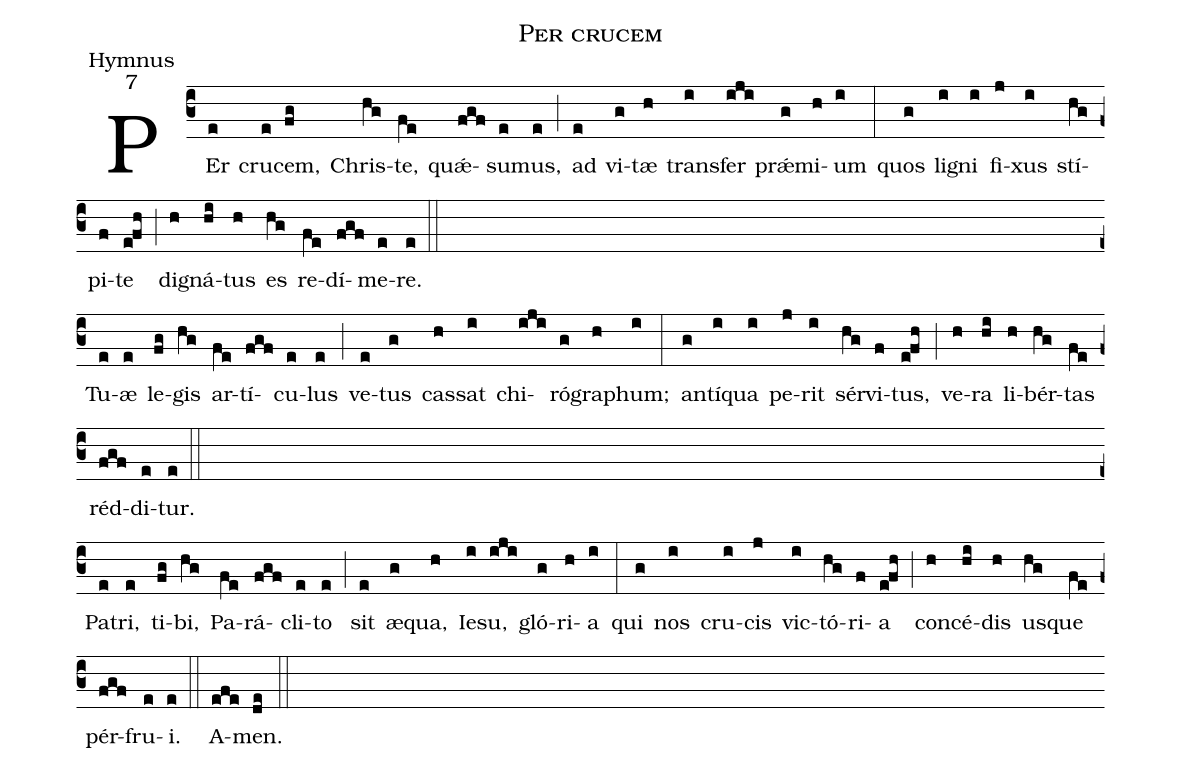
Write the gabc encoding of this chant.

name:Per crucem;
office-part:Hymnus;
mode:7;
%%
(c3) PEr(e) cru(e)cem,(fg) Chris(hg)te,(fe) quǽ(fgf)su(e)mus,(e) (;) ad(e) vi(g)tæ(h) trans(i)fer(iji) prǽ(g)mi(h)um(i) (:) quos(g) lig(i)ni(i) fi(j)xus(i) stí(hg)pi(f)te(efh) (;) dig(h)ná(hi)tus(h) es(hg) re(fe)dí(fgf)me(e)re.(e) (::Z)Tu(e)æ(e) le(fg)gis(hg) ar(fe)tí(fgf)cu(e)lus(e) (;) ve(e)tus(g) cas(h)sat(i) chi(iji)ró(g)gra(h)phum;(i) (:) an(g)tí(i)qua(i) pe(j)rit(i) sér(hg)vi(f)tus,(efh) (;) ve(h)ra(hi) li(h)bér(hg)tas(fe) réd(fgf)di(e)tur.(e) (::Z)Pa(e)tri,(e) ti(fg)bi,(hg) Pa(fe)rá(fgf)cli(e)to(e) (;) sit(e) æ(g)qua,(h) Ie(i)su,(iji) gló(g)ri(h)a(i) (:) qui(g) nos(i) cru(i)cis(j) vic(i)tó(hg)ri(f)a(efh) (;) con(h)cé(hi)dis(h) us(hg)que(fe) pér(fgf)fru(e)i.(e) (::) A(efe)men.(de) (::)
